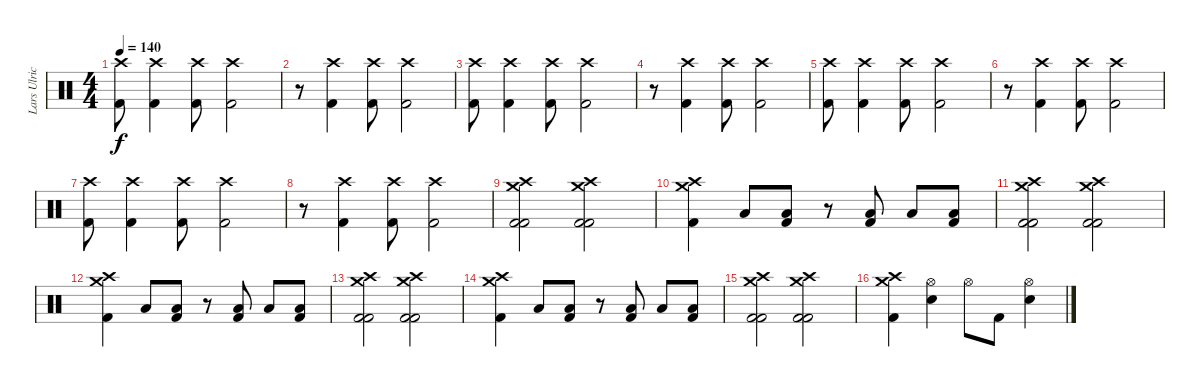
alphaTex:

\track ("Lars Ulrich" "Lars Ulric") {instrument percussion}
\staff {score}
\articulation defaults
\ts (4 4)
\tempo 140
\clef neutral
\ks c
("Crash high (hit)" "Kick (hit) 2").8{dy f} ("Crash high (hit)" "Kick (hit) 2").4 ("Crash high (hit)" "Kick (hit) 2").8 ("Crash high (hit)" "Kick (hit) 2").2 |
r.8 ("Crash high (hit)" "Kick (hit) 2").4 ("Crash high (hit)" "Kick (hit) 2").8 ("Crash high (hit)" "Kick (hit) 2").2 |
("Crash high (hit)" "Kick (hit) 2").8 ("Crash high (hit)" "Kick (hit) 2").4 ("Crash high (hit)" "Kick (hit) 2").8 ("Crash high (hit)" "Kick (hit) 2").2 |
r.8 ("Crash high (hit)" "Kick (hit) 2").4 ("Crash high (hit)" "Kick (hit) 2").8 ("Crash high (hit)" "Kick (hit) 2").2 |
("Crash high (hit)" "Kick (hit) 2").8 ("Crash high (hit)" "Kick (hit) 2").4 ("Crash high (hit)" "Kick (hit) 2").8 ("Crash high (hit)" "Kick (hit) 2").2 |
r.8 ("Crash high (hit)" "Kick (hit) 2").4 ("Crash high (hit)" "Kick (hit) 2").8 ("Crash high (hit)" "Kick (hit) 2").2 |
("Crash high (hit)" "Kick (hit) 2").8 ("Crash high (hit)" "Kick (hit) 2").4 ("Crash high (hit)" "Kick (hit) 2").8 ("Crash high (hit)" "Kick (hit) 2").2 |
r.8 ("Crash high (hit)" "Kick (hit) 2").4 ("Crash high (hit)" "Kick (hit) 2").8 ("Crash high (hit)" "Kick (hit) 2").2 |
("Crash medium (hit)" "Crash high (hit)" "Kick (hit) 2" "Kick (hit) 2").2 ("Crash medium (hit)" "Crash high (hit)" "Kick (hit) 2" "Kick (hit) 2").2 |
("Crash medium (hit)" "Crash high (hit)" "Kick (hit) 2").4 "Low Floor Tom (hit)".8 ("Low Floor Tom (hit)" "Kick (hit) 2").8 r.8 ("Low Floor Tom (hit)" "Kick (hit) 2").8 "Low Floor Tom (hit)".8 ("Low Floor Tom (hit)" "Kick (hit) 2").8 |
("Crash medium (hit)" "Crash high (hit)" "Kick (hit) 2" "Kick (hit) 2").2 ("Crash medium (hit)" "Crash high (hit)" "Kick (hit) 2" "Kick (hit) 2").2 |
("Crash medium (hit)" "Crash high (hit)" "Kick (hit) 2").4 "Low Floor Tom (hit)".8 ("Low Floor Tom (hit)" "Kick (hit) 2").8 r.8 ("Low Floor Tom (hit)" "Kick (hit) 2").8 "Low Floor Tom (hit)".8 ("Low Floor Tom (hit)" "Kick (hit) 2").8 |
("Crash medium (hit)" "Crash high (hit)" "Kick (hit) 2" "Kick (hit) 2").2 ("Crash medium (hit)" "Crash high (hit)" "Kick (hit) 2" "Kick (hit) 2").2 |
("Crash medium (hit)" "Crash high (hit)" "Kick (hit) 2").4 "Low Floor Tom (hit)".8 ("Low Floor Tom (hit)" "Kick (hit) 2").8 r.8 ("Low Floor Tom (hit)" "Kick (hit) 2").8 "Low Floor Tom (hit)".8 ("Low Floor Tom (hit)" "Kick (hit) 2").8 |
("Crash medium (hit)" "Crash high (hit)" "Kick (hit) 2" "Kick (hit) 2").2 ("Crash medium (hit)" "Crash high (hit)" "Kick (hit) 2" "Kick (hit) 2").2 |
("Crash medium (hit)" "Crash high (hit)" "Kick (hit) 2").4 ("Hi-Hat (open)" "Electric Snare (hit)").4 "Hi-Hat (open)".8 "Kick (hit) 2".8 ("Hi-Hat (open)" "Electric Snare (hit)").4
